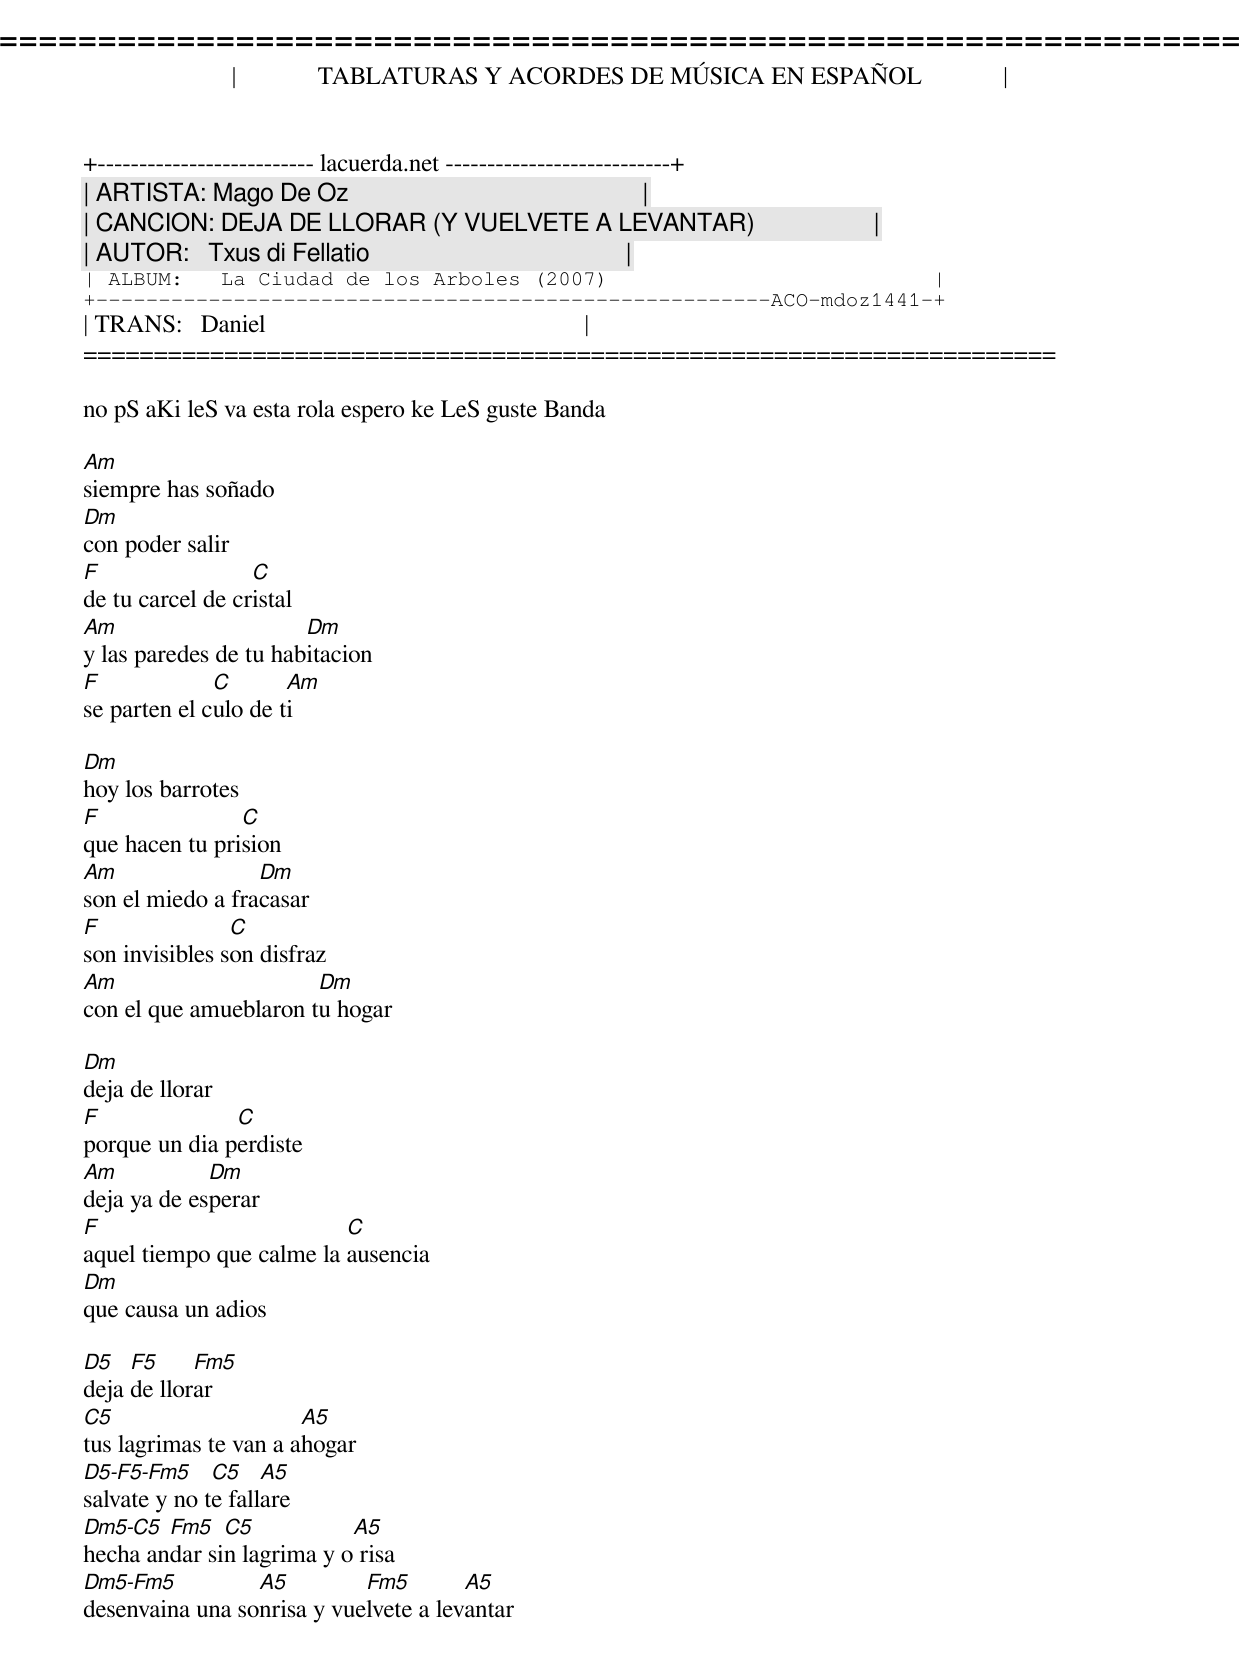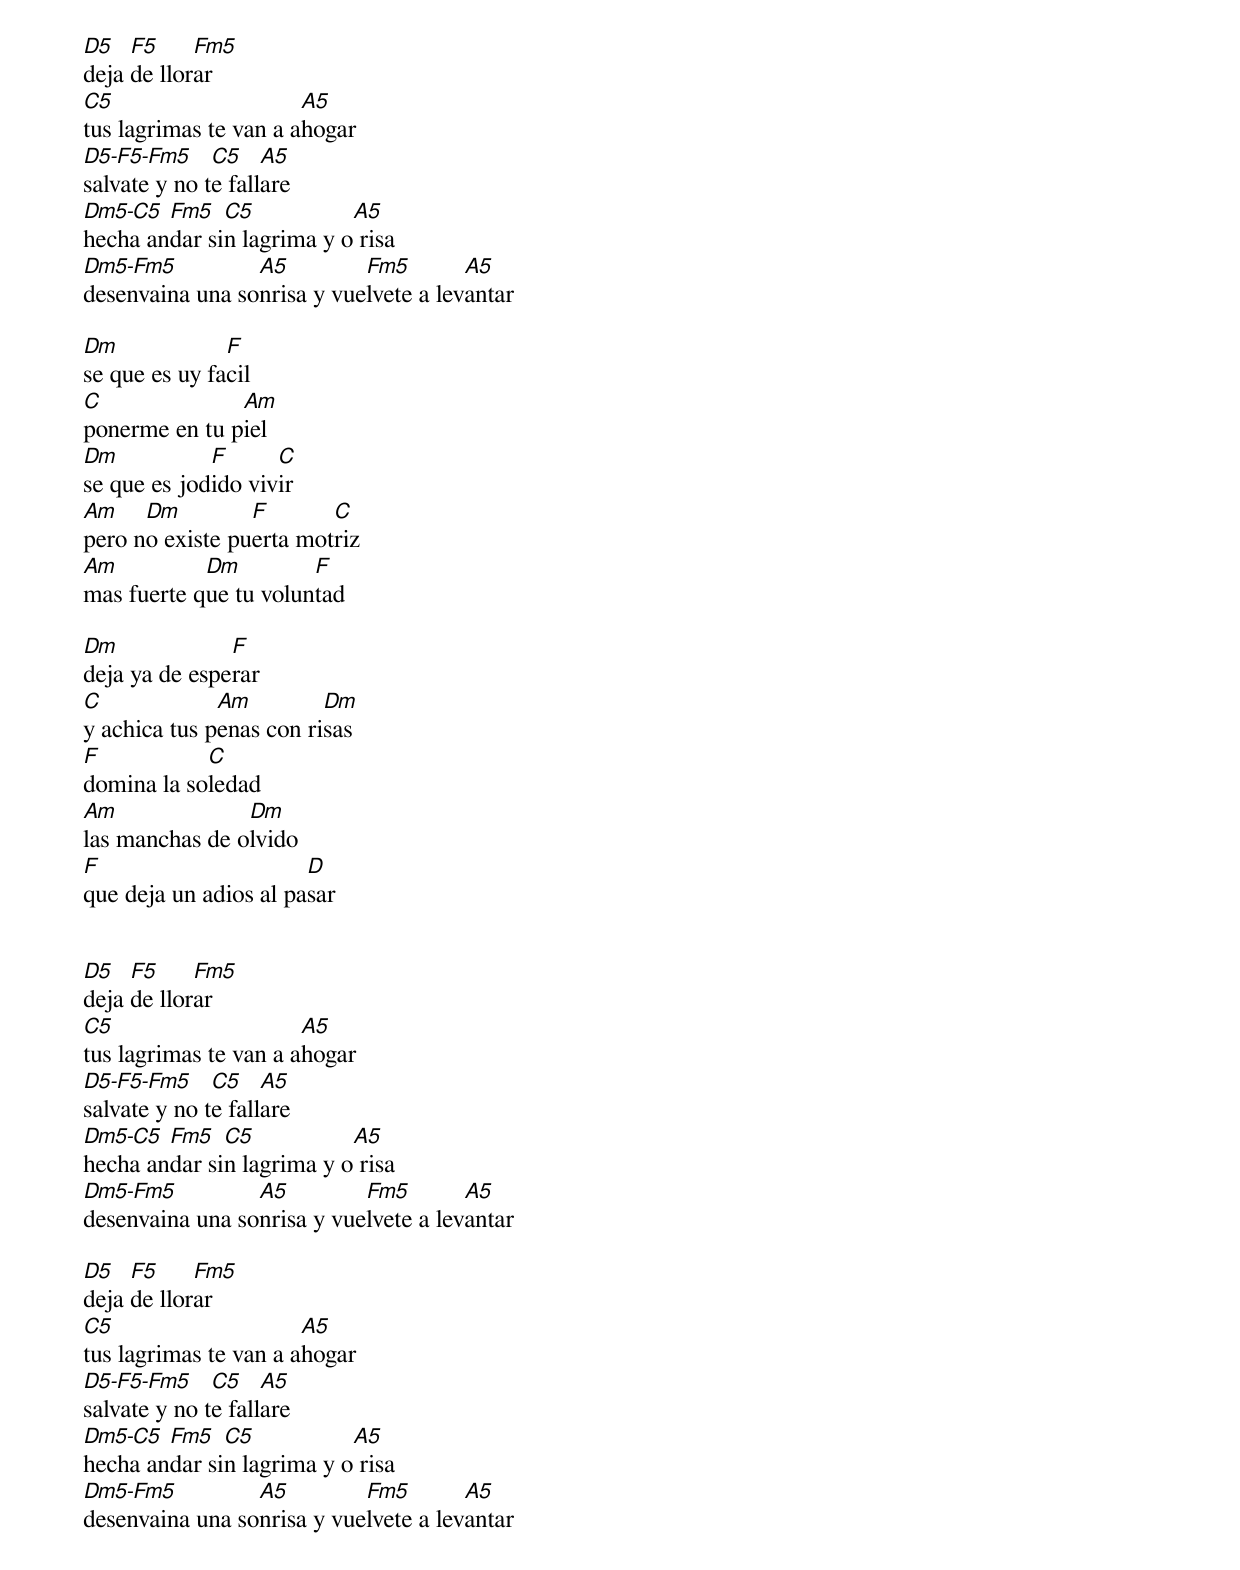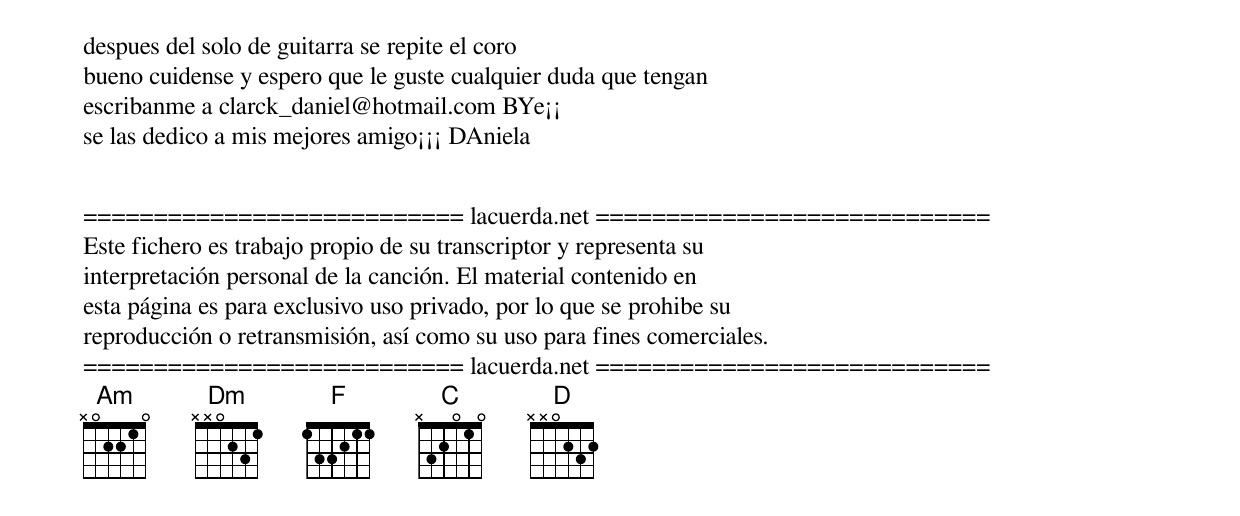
=====================================================================
|             TABLATURAS Y ACORDES DE MÚSICA EN ESPAÑOL             |
+-------------------------- lacuerda.net ---------------------------+
| ARTISTA: Mago De Oz                                               |
| CANCION: DEJA DE LLORAR (Y VUELVETE A LEVANTAR)                   |
| AUTOR:   Txus di Fellatio                                         |
| ALBUM:   La Ciudad de los Arboles (2007)                          |
+------------------------------------------------------ACO-mdoz1441-+
| TRANS:   Daniel                                                   |
=====================================================================

no pS aKi leS va esta rola espero ke LeS guste Banda

Am
siempre has soñado
Dm
con poder salir
F                 C
de tu carcel de cristal
Am                     Dm
y las paredes de tu habitacion
F             C       Am
se parten el culo de ti

Dm
hoy los barrotes
F               C
que hacen tu prision
Am                Dm
son el miedo a fracasar
F               C
son invisibles son disfraz
Am                     Dm
con el que amueblaron tu hogar

Dm
deja de llorar
F              C
porque un dia perdiste
Am           Dm
deja ya de esperar
F                         C
aquel tiempo que calme la ausencia
Dm
que causa un adios

D5   F5     Fm5
deja de llorar
C5                     A5
tus lagrimas te van a ahogar
D5-F5-Fm5     C5    A5
salvate y no te fallare
Dm5-C5  Fm5   C5           A5
hecha andar sin lagrima y o risa
Dm5-Fm5          A5         Fm5        A5
desenvaina una sonrisa y vuelvete a levantar

D5   F5     Fm5
deja de llorar
C5                     A5
tus lagrimas te van a ahogar
D5-F5-Fm5     C5    A5
salvate y no te fallare
Dm5-C5  Fm5   C5           A5
hecha andar sin lagrima y o risa
Dm5-Fm5          A5         Fm5        A5
desenvaina una sonrisa y vuelvete a levantar

Dm             F
se que es uy facil
C              Am
ponerme en tu piel
Dm           F      C
se que es jodido vivir
Am    Dm         F       C
pero no existe puerta motriz
Am          Dm         F
mas fuerte que tu voluntad

Dm             F
deja ya de esperar
C             Am         Dm
y achica tus penas con risas
F           C
domina la soledad
Am              Dm
las manchas de olvido
F                      D
que deja un adios al pasar


D5   F5     Fm5
deja de llorar
C5                     A5
tus lagrimas te van a ahogar
D5-F5-Fm5     C5    A5
salvate y no te fallare
Dm5-C5  Fm5   C5           A5
hecha andar sin lagrima y o risa
Dm5-Fm5          A5         Fm5        A5
desenvaina una sonrisa y vuelvete a levantar

D5   F5     Fm5
deja de llorar
C5                     A5
tus lagrimas te van a ahogar
D5-F5-Fm5     C5    A5
salvate y no te fallare
Dm5-C5  Fm5   C5           A5
hecha andar sin lagrima y o risa
Dm5-Fm5          A5         Fm5        A5
desenvaina una sonrisa y vuelvete a levantar

despues del solo de guitarra se repite el coro
bueno cuidense y espero que le guste cualquier duda que tengan
escribanme a clarck_daniel@hotmail.com BYe¡¡
se las dedico a mis mejores amigo¡¡¡ DAniela


=========================== lacuerda.net ============================
Este fichero es trabajo propio de su transcriptor y representa su
interpretación personal de la canción. El material contenido en
esta página es para exclusivo uso privado, por lo que se prohibe su
reproducción o retransmisión, así como su uso para fines comerciales.
=========================== lacuerda.net ============================
